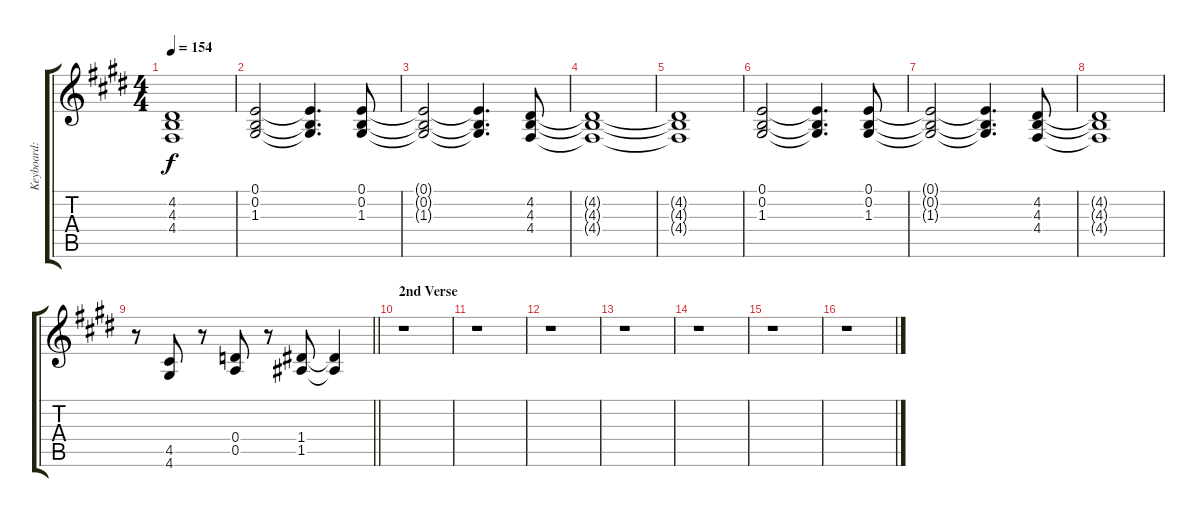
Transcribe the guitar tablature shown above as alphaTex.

\track ("Keyboard: Tsumugi Kotobuki" "Keyboard: ") {instrument lead2sawtooth}
\staff {score tabs}
\tuning (E4 B3 G3 D3 A2 E2) {hide}
\ts (4 4)
\tempo 154
\clef g2
\ks e
(4.2 4.3 4.4).1{dy f} |
(0.1 0.2 1.3).2 (0.1{t} 0.2{t} 1.3{t}).4{d} (0.1 0.2 1.3).8 |
(0.1{t} 0.2{t} 1.3{t}).2 (0.1{t} 0.2{t} 1.3{t}).4{d} (4.2 4.3 4.4).8 |
(4.2{t} 4.3{t} 4.4{t}).1 |
(4.2{t} 4.3{t} 4.4{t}).1 |
(0.1 0.2 1.3).2 (0.1{t} 0.2{t} 1.3{t}).4{d} (0.1 0.2 1.3).8 |
(0.1{t} 0.2{t} 1.3{t}).2 (0.1{t} 0.2{t} 1.3{t}).4{d} (4.2 4.3 4.4).8 |
(4.2{t} 4.3{t} 4.4{t}).1 |
\barLineRight lightlight
r.8{ot 8vb} (4.5 4.6).8{ot 8vb} r.8{ot 8vb} (0.4 0.5).8{ot 8vb} r.8{ot 8vb} (1.4 1.5).8{ot 8vb} (1.4{t} 1.5{t}).4{ot 8vb} |
\section ("" "2nd Verse")
r.1 |
r.1 |
r.1 |
r.1 |
r.1 |
r.1 |
r.1
